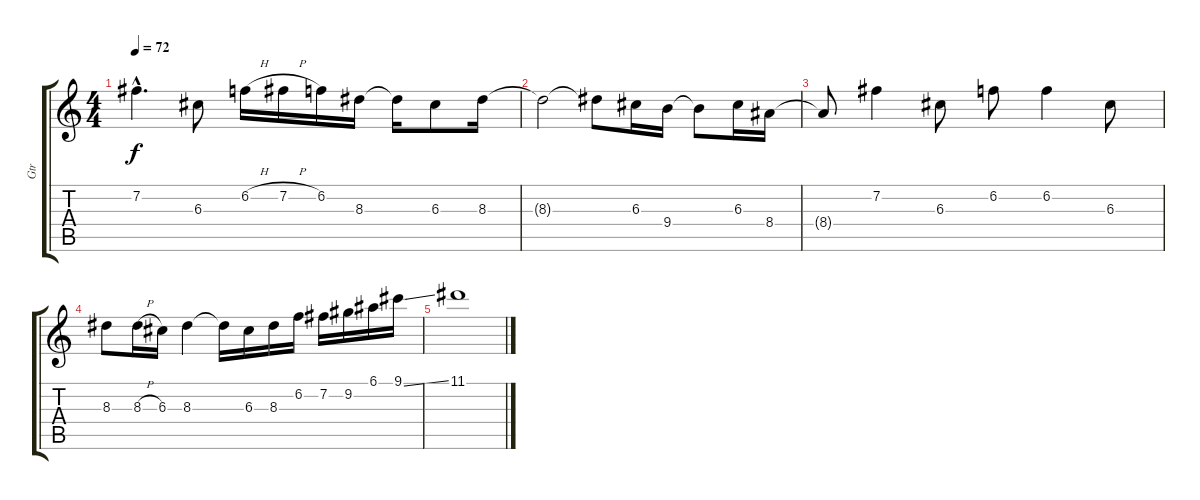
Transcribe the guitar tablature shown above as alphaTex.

\track ("Gtr" "Gtr") {instrument acousticguitarsteel}
\staff {score tabs}
\tuning (E4 B3 G3 D3 A2 E2) {hide}
\ts (4 4)
\tempo 72
\clef g2
\ks c
7.2{hac}.4{d dy f instrument acousticguitarsteel} 6.3.8 6.2{h}.16 7.2{h}.16 6.2.16 8.3.16 8.3{t}.16 6.3.8 8.3.16 |
8.3{t}.2 8.3{t}.8 6.3.16 9.4.16 9.4{t}.8 6.3.16 8.4.16 |
8.4{t}.8 7.2.4 6.3.8 6.2.8 6.2.4 6.3.8 |
8.3.8 8.3{h}.16 6.3.16 8.3.4 8.3{t}.16 6.3.16 8.3.16 6.2.16 7.2.16 9.2.16 6.1.16 9.1{ss}.16 |
11.1.1
